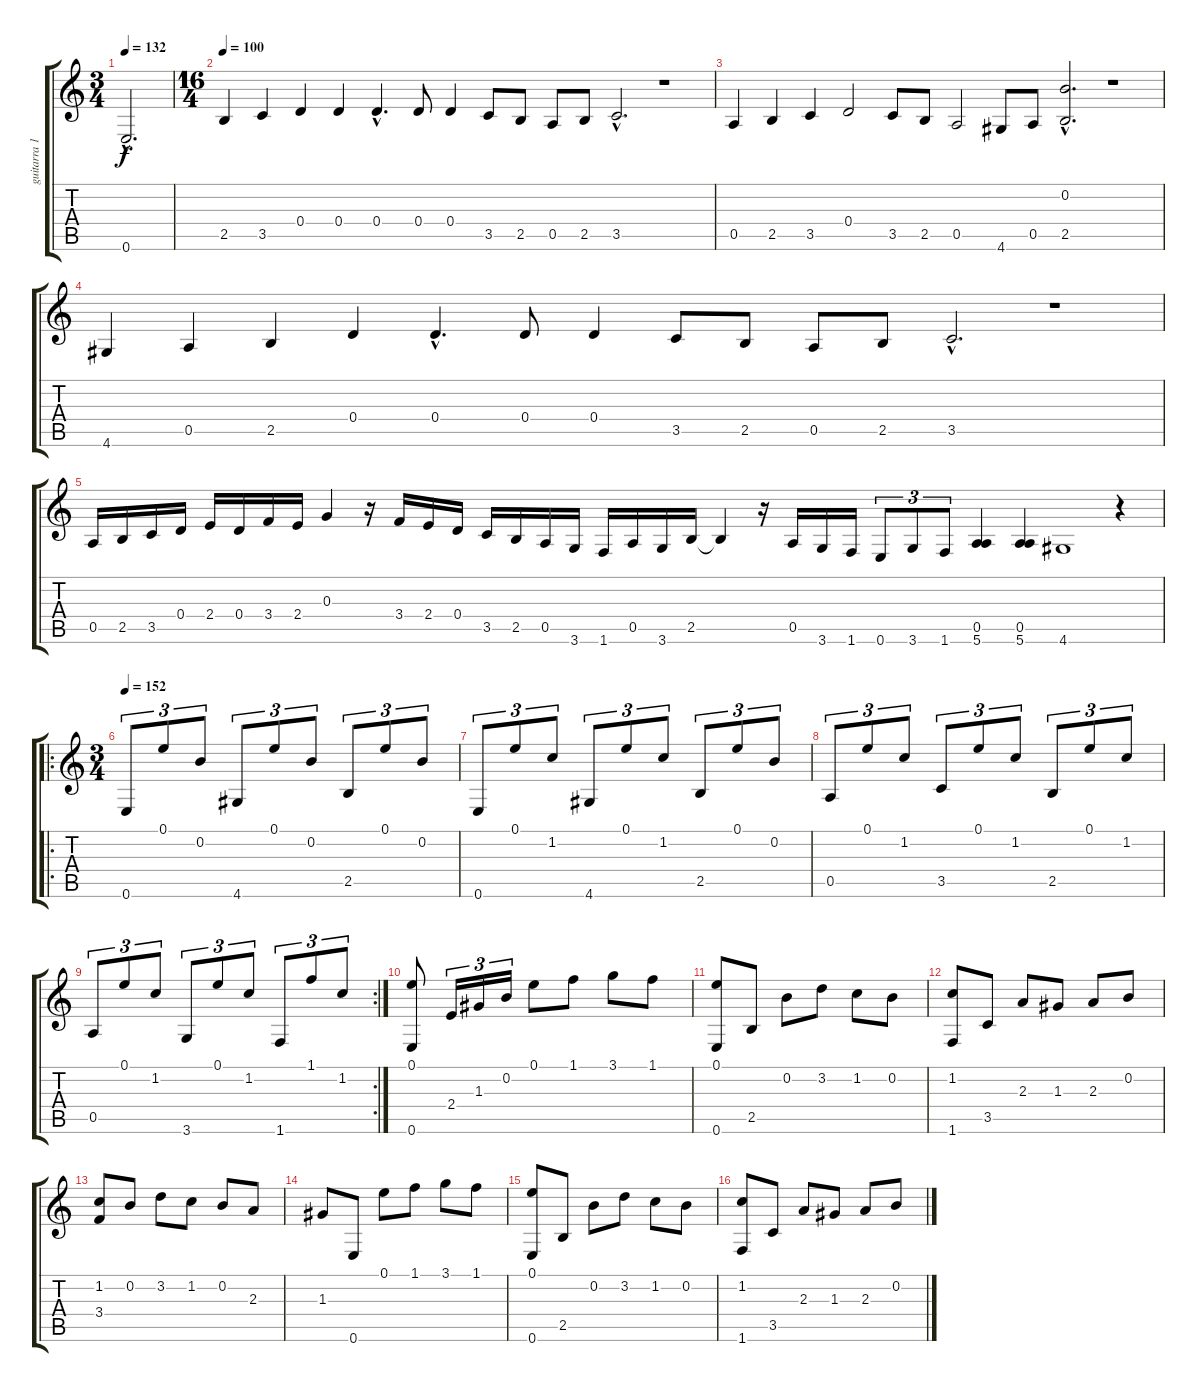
\track ("guitarra 1" "guitarra 1") {instrument acousticguitarnylon}
\staff {score tabs}
\tuning (E4 B3 G3 D3 A2 E2) {hide}
\ts (3 4)
\tempo 132
\clef g2
\ks c
0.6{hac}.2{d dy f} |
\ts (16 4)
\tempo 100
2.5.4 3.5.4 0.4.4 0.4.4 0.4{hac}.4{d} 0.4.8 0.4.4 3.5.8 2.5.8 0.5.8 2.5.8 3.5{hac}.2{d} r.1 |
0.5.4 2.5.4 3.5.4 0.4.2 3.5.8 2.5.8 0.5.2 4.6.8 0.5.8 (0.2{hac} 2.5{hac}).2{d} r.1 |
4.6.4 0.5.4 2.5.4 0.4.4 0.4{hac}.4{d} 0.4.8 0.4.4 3.5.8 2.5.8 0.5.8 2.5.8 3.5{hac}.2{d} r.1 |
0.5.16 2.5.16 3.5.16 0.4.16 2.4.16 0.4.16 3.4.16 2.4.16 0.3.4 r.16 3.4.16 2.4.16 0.4.16 3.5.16 2.5.16 0.5.16 3.6.16 1.6.16 0.5.16 3.6.16 2.5.16 2.5{t}.4 r.16 0.5.16 3.6.16 1.6.16 0.6.8{tu (3 2)} 3.6.8{tu (3 2)} 1.6.8{tu (3 2)} (0.5 5.6).4 (0.5 5.6).4 4.6.1 r.4 |
\ro
\ts (3 4)
\tempo 152
0.6.8{tu (3 2)} 0.1.8{tu (3 2)} 0.2.8{tu (3 2)} 4.6.8{tu (3 2)} 0.1.8{tu (3 2)} 0.2.8{tu (3 2)} 2.5.8{tu (3 2)} 0.1.8{tu (3 2)} 0.2.8{tu (3 2)} |
0.6.8{tu (3 2)} 0.1.8{tu (3 2)} 1.2.8{tu (3 2)} 4.6.8{tu (3 2)} 0.1.8{tu (3 2)} 1.2.8{tu (3 2)} 2.5.8{tu (3 2)} 0.1.8{tu (3 2)} 0.2.8{tu (3 2)} |
0.5.8{tu (3 2)} 0.1.8{tu (3 2)} 1.2.8{tu (3 2)} 3.5.8{tu (3 2)} 0.1.8{tu (3 2)} 1.2.8{tu (3 2)} 2.5.8{tu (3 2)} 0.1.8{tu (3 2)} 1.2.8{tu (3 2)} |
\rc 2
0.5.8{tu (3 2)} 0.1.8{tu (3 2)} 1.2.8{tu (3 2)} 3.6.8{tu (3 2)} 0.1.8{tu (3 2)} 1.2.8{tu (3 2)} 1.6.8{tu (3 2)} 1.1.8{tu (3 2)} 1.2.8{tu (3 2)} |
(0.1 0.6).8 2.4.16{tu (3 2)} 1.3.16{tu (3 2)} 0.2.16{tu (3 2)} 0.1.8 1.1.8 3.1.8 1.1.8 |
(0.1 0.6).8 2.5.8 0.2.8 3.2.8 1.2.8 0.2.8 |
(1.2 1.6).8 3.5.8 2.3.8 1.3.8 2.3.8 0.2.8 |
(1.2 3.4).8 0.2.8 3.2.8 1.2.8 0.2.8 2.3.8 |
1.3.8 0.6.8 0.1.8 1.1.8 3.1.8 1.1.8 |
(0.1 0.6).8 2.5.8 0.2.8 3.2.8 1.2.8 0.2.8 |
(1.2 1.6).8 3.5.8 2.3.8 1.3.8 2.3.8 0.2.8
